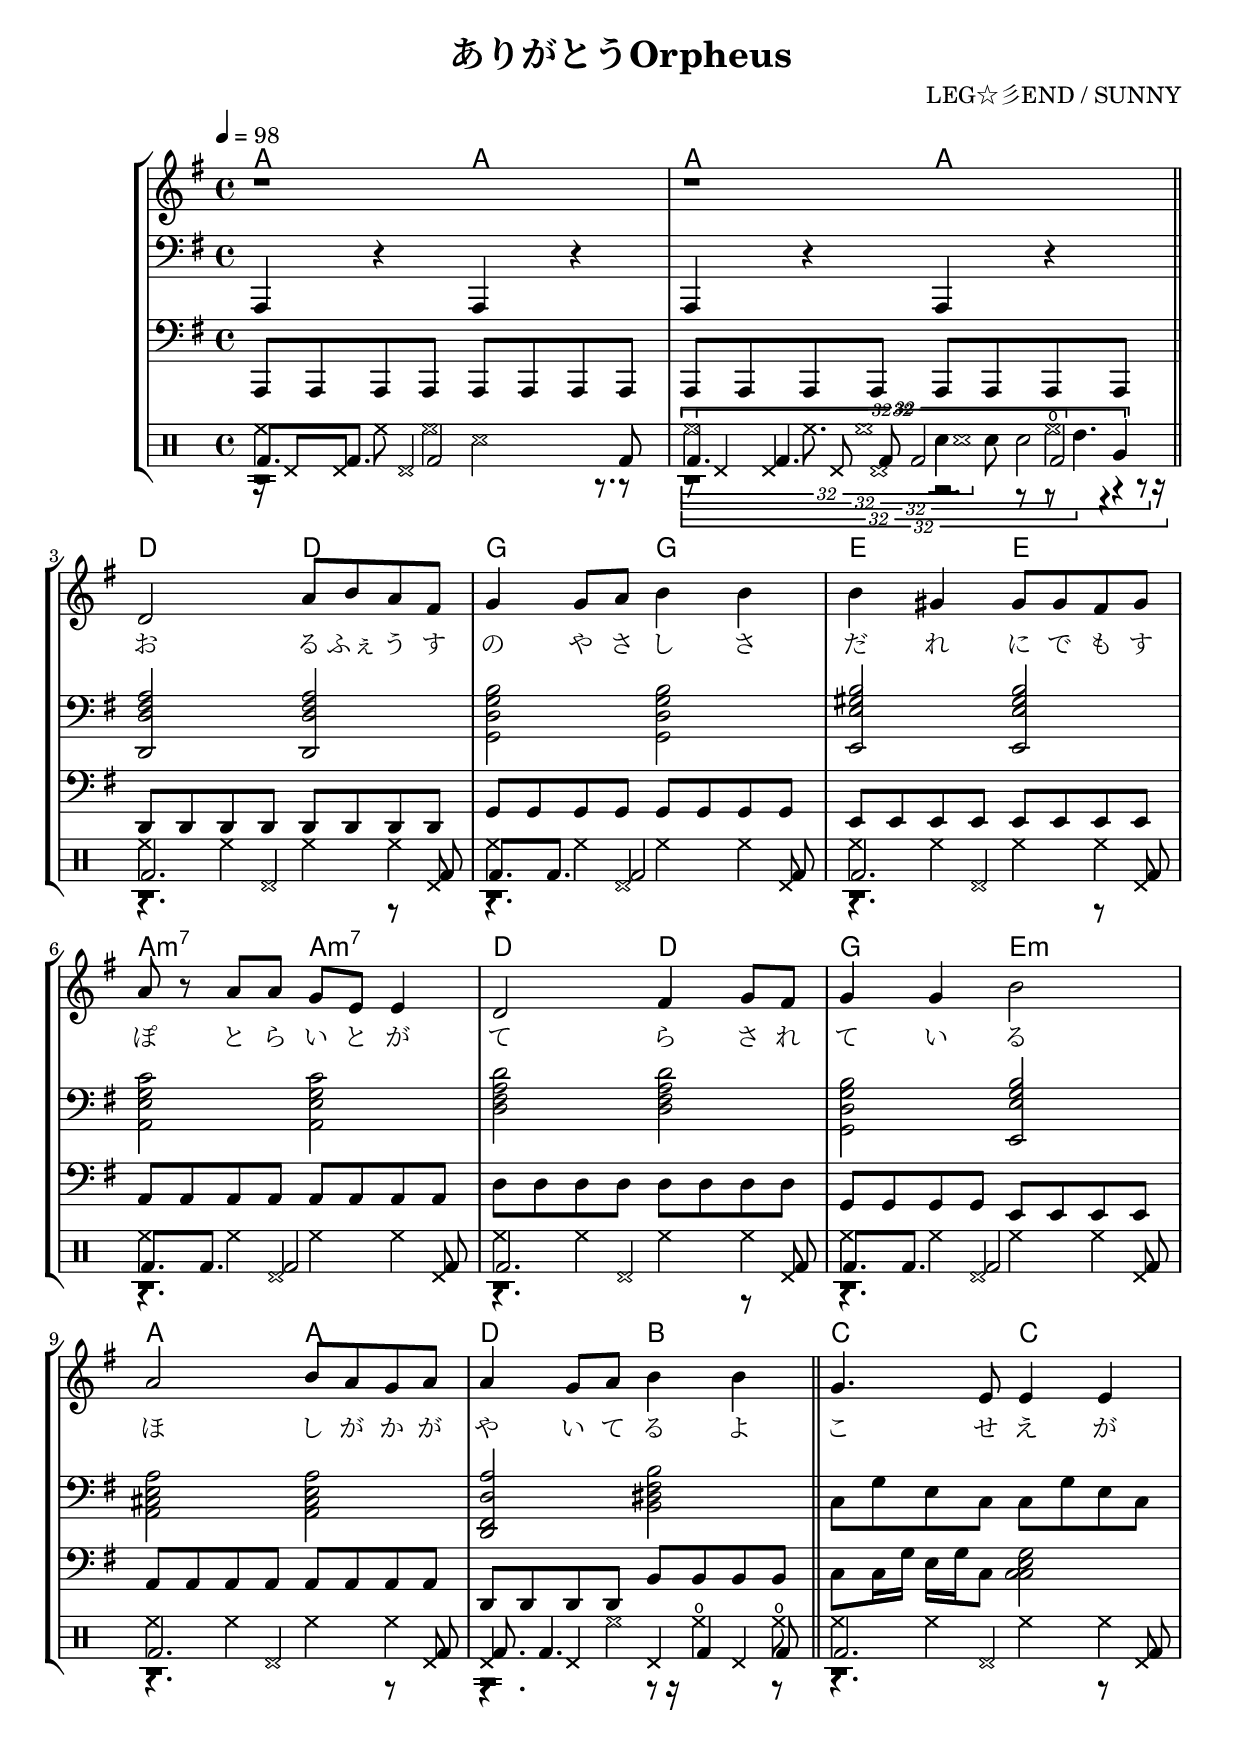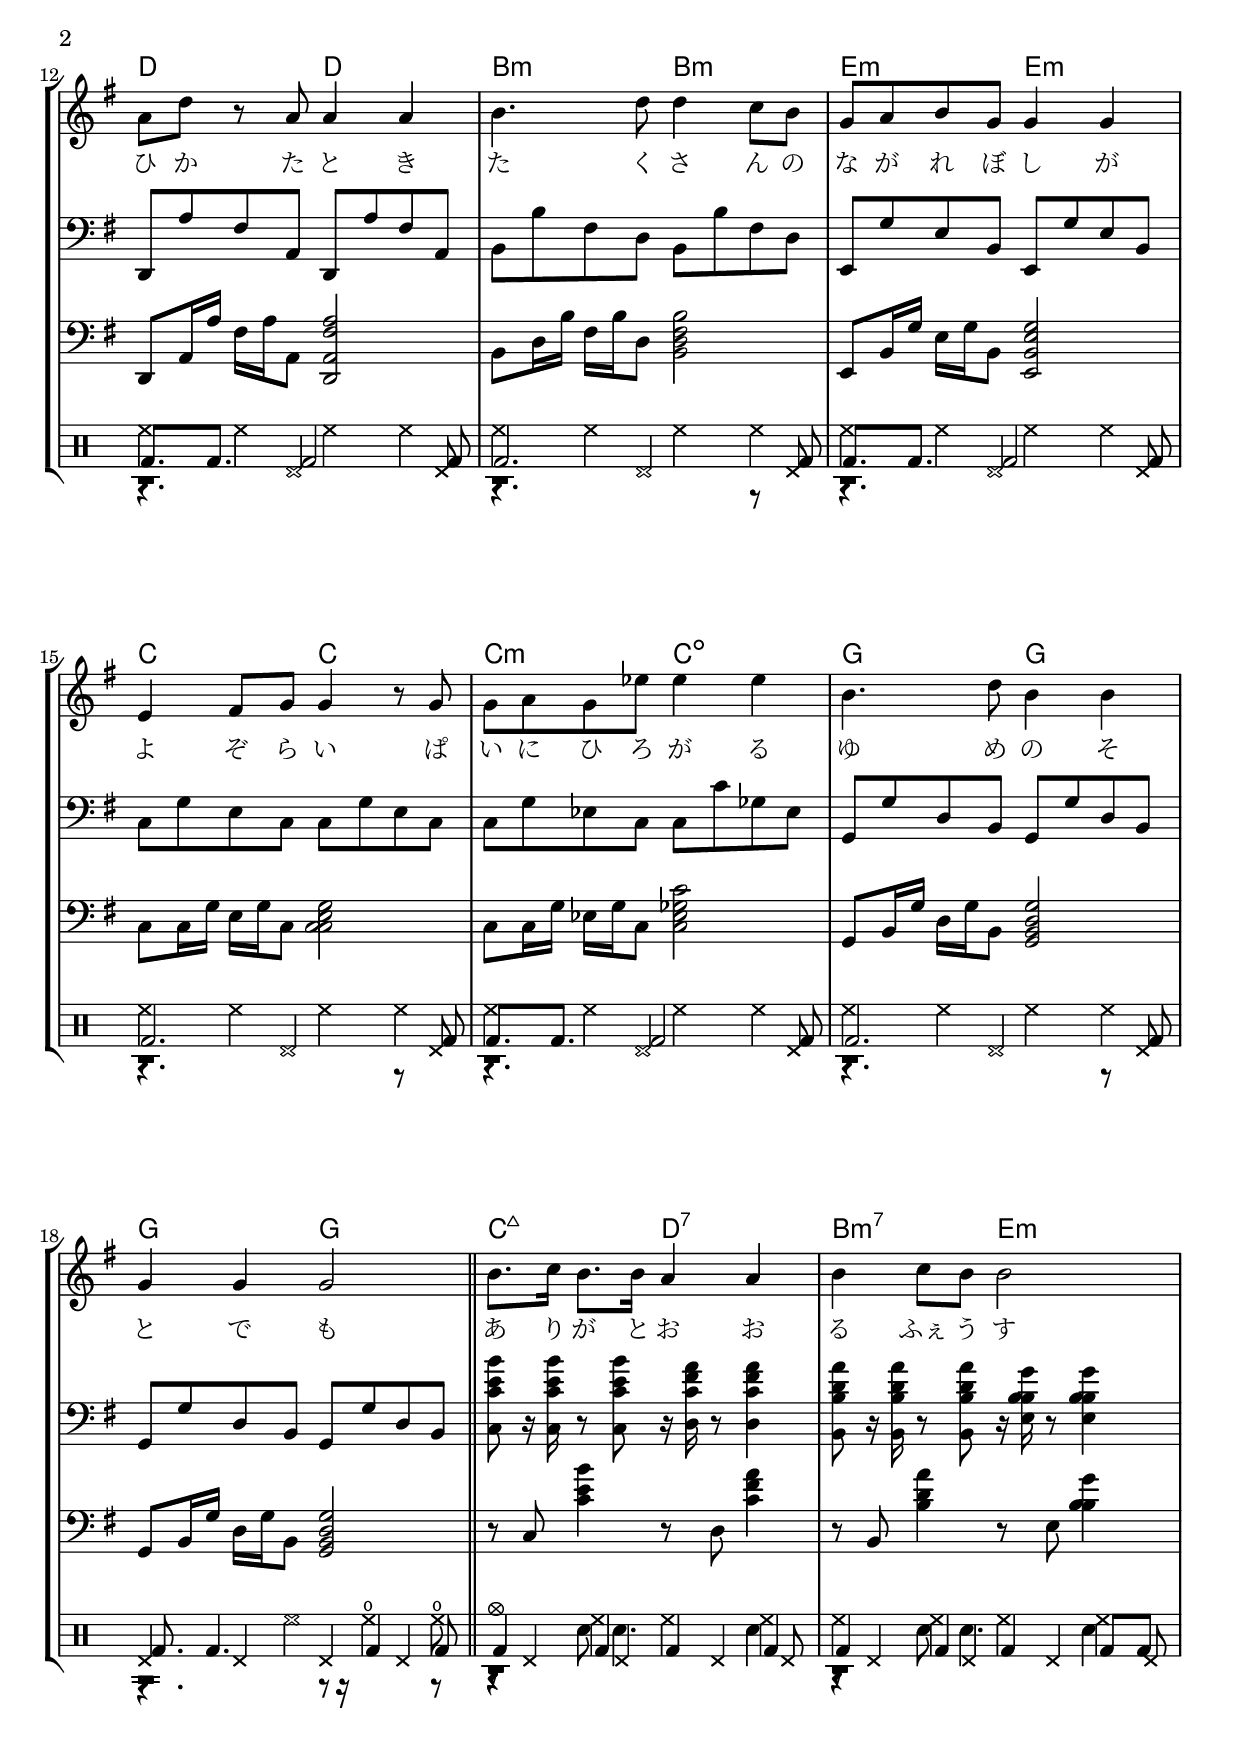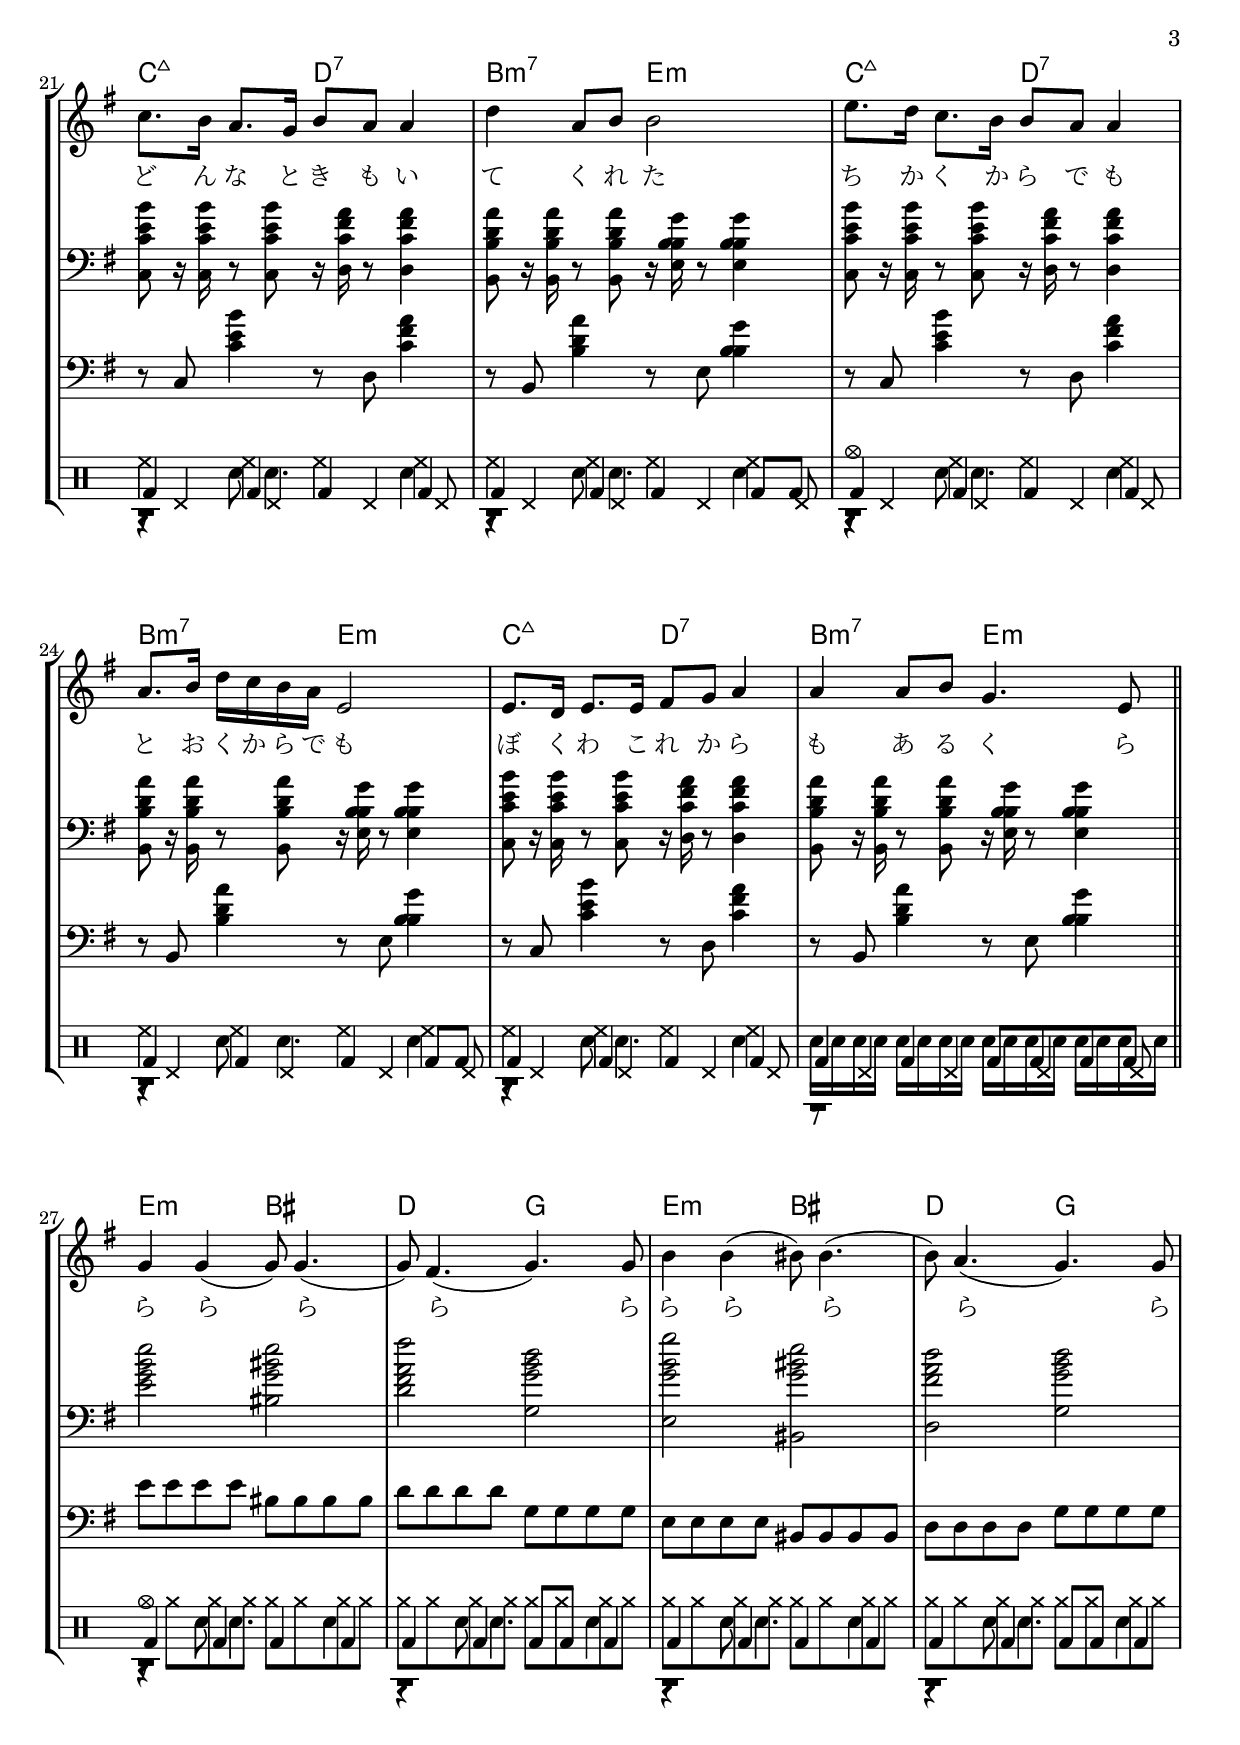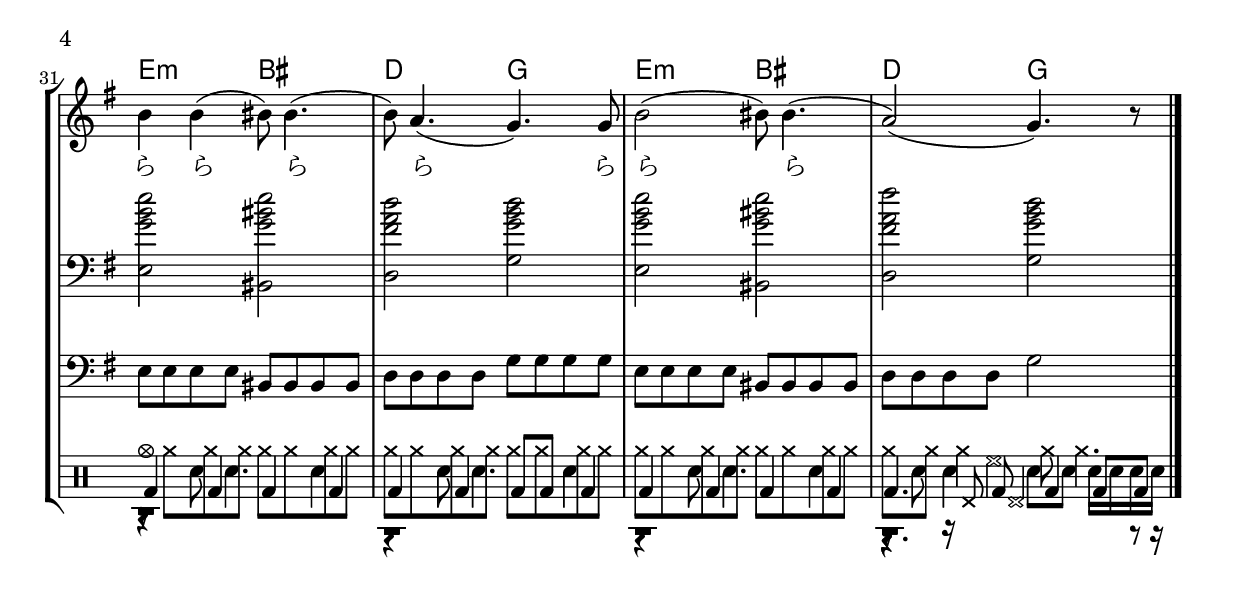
\version "2.12.1"

\header {
	title = \markup {ありがとうOrpheus}
	composer = \markup \center-column {"LEG☆彡END / SUNNY"}
}

harmony = \chordmode {
	a2 a a a 

	d d g g e e a:min7 a:min7 d d g e:m a a d b 

	c c d d b:m b:m e:m e:m c c c:m c:dim g g g g 

	c:maj7 d:7 b:min7 e:m c:maj7 d:7 b:min7 e:m c:maj7 d:7 b:min7 e:m c:maj7 d:7 b:min7 e:m 

	e:m bis d g e:m bis d g e:m bis d g e:m bis d g 
}

melody = {
	\key g \major
	\tempo 4 = 98
	r1 | r1   
	\set Staff.midiInstrument = #"mmi0.34"
	 d'2  a'8  b'8  a'8  fis'8 
	g'4  g'8  a'8  b'4  b'4 
	b'4  gis'4  gis'8  gis'8  fis'8  gis'8 
	a'8  r8  a'8  a'8  g'8  e'8  e'4 
	d'2  fis'4  g'8  fis'8 
	g'4  g'4  b'2 
	a'2  b'8  a'8  g'8  a'8 
	a'4  g'8  a'8  b'4  b'4
	\set Staff.midiInstrument = #"mmi0.34"
	 g'4.  e'8  e'4  e'4 
	a'8  d''8  r8  a'8  a'4  a'4 
	b'4.  d''8  d''4  c''8  b'8 
	g'8  a'8  b'8  g'8  g'4  g'4 
	e'4  fis'8  g'8  g'4  r8  g'8 
	g'8  a'8  g'8  es''8  es''4  es''4 
	b'4.  d''8  b'4  b'4 
	g'4  g'4  g'2
	\set Staff.midiInstrument = #"mmi0.34"
	 b'8.  c''16  b'8.  b'16  a'4  a'4 
	b'4  c''8  b'8  b'2 
	c''8.  b'16  a'8.  g'16  b'8  a'8  a'4 
	d''4  a'8  b'8  b'2 
	e''8.  d''16  c''8.  b'16  b'8  a'8  a'4 
	a'8.  b'16  d''16  c''16  b'16  a'16  e'2 
	e'8.  d'16  e'8.  e'16  fis'8  g'8  a'4 
	a'4  a'8  b'8  g'4.  	\set Staff.midiInstrument = #"mmi0.34"
	e'8 
	g'4  g'4  (g'8)  g'4. 
	(g'8)  fis'4.  (g'4.)  g'8 
	b'4  b'4  (bis'8)  bis'4. 
	(b'8)  a'4.  (g'4.)  g'8 
	b'4  b'4  (bis'8)  bis'4. 
	(b'8)  a'4.  (g'4.)  g'8 
	b'2  (bis'8)  bis'4. 
	(a'2)  (g'4.)  	r8 	\bar "|."
}

words = \lyricmode {
	
	お  る  ふぇ  う  す  の  や  さ  し  さ  だ  れ  に  で  も  す  ぽ  と  ら  い  と  が  て  ら  さ  れ  て  い  る  ほ  し  が  か  が  や  い  て  る  よ  
	こ  せ  え  が  ひ  か  た  と  き  た  く  さ  ん  の  な  が  れ  ぼ  し  が  よ  ぞ  ら  い  ぱ  い  に  ひ  ろ  が  る  ゆ  め  の  そ  と  で  も  
	あ  り  が  と  お  お  る  ふぇ  う  す  ど  ん  な  と  き  も  い  て  く  れ  た  ち  か  く  か  ら  で  も  と  お  く  か  ら  で  も  ぼ  く  わ  こ  れ  か  ら  も  あ  る  く  
	ら  ら  ら  ら  ら  ら  ら  ら  ら  ら  ら  ら  ら  ら  ら  ら  ら  ら  
}

tempochange = {
	\tempo 4 = 98
	r1 | r1 \bar "||"
	\tempo 4 = 98
	r1 | r1 | r1 | r1 | r1 | r1 | r1 | r1 \bar "||"
	\tempo 4 = 98
	r1 | r1 | r1 | r1 | r1 | r1 | r1 | r1 \bar "||"
	\tempo 4 = 98
	r1 | r1 | r1 | r1 | r1 | r1 | r1 | r1 \bar "||"
	\tempo 4 = 98
	r1 | r1 | r1 | r1 | r1 | r1 | r1 | r1 \bar "|."
}

mainacc = {
	\clef bass
	\set Staff.midiInstrument = #"Synth Voice"
	\key g \major
	\tempo 4 = 98
	a,,4 r4
	a,,4 r4
	a,,4 r4
	a,,4 r4
	\bar "||"

	\set Staff.midiInstrument = #"Harmonica"
	<d, d fis a>2
	<d, d fis a>2
	<g, d g b>2
	<g, d g b>2
	<e, e gis b>2
	<e, e gis b>2
	<a, e g c'>2
	<a, e g c'>2
	<d fis a d'>2
	<d fis a d'>2
	<g, d g b>2
	<e, e g b>2
	<a, cis e a>2
	<a, cis e a>2
	<d, fis, d a>2
	<b, dis fis b>2
	\bar "||"

	\set Staff.midiInstrument = #"Acoustic Guitar (steel)"
	c8 g e c
	c8 g e c
	d,8 a fis a,
	d,8 a fis a,
	b,8 b fis d
	b,8 b fis d
	e,8 g e b,
	e,8 g e b,
	c8 g e c
	c8 g e c
	c8 g es c
	c8 c' ges es
	g,8 g d b,
	g,8 g d b,
	g,8 g d b,
	g,8 g d b,
	\bar "||"

	\set Staff.midiInstrument = #"Electric Guitar (clean)"
	<c c' e' b'>8 r16 <c c' e' b'>16 r8     <c c' e' b'>8
	r16 <d c' fis' a'>16 r8     <d c' fis' a'>4
	<b, b d' a'>8 r16 <b, b d' a'>16 r8     <b, b d' a'>8
	r16 <e b b g'>16 r8     <e b b g'>4
	<c c' e' b'>8 r16 <c c' e' b'>16 r8     <c c' e' b'>8
	r16 <d c' fis' a'>16 r8     <d c' fis' a'>4
	<b, b d' a'>8 r16 <b, b d' a'>16 r8     <b, b d' a'>8
	r16 <e b b g'>16 r8     <e b b g'>4
	<c c' e' b'>8 r16 <c c' e' b'>16 r8     <c c' e' b'>8
	r16 <d c' fis' a'>16 r8     <d c' fis' a'>4
	<b, b d' a'>8 r16 <b, b d' a'>16 r8     <b, b d' a'>8
	r16 <e b b g'>16 r8     <e b b g'>4
	<c c' e' b'>8 r16 <c c' e' b'>16 r8     <c c' e' b'>8
	r16 <d c' fis' a'>16 r8     <d c' fis' a'>4
	<b, b d' a'>8 r16 <b, b d' a'>16 r8     <b, b d' a'>8
	r16 <e b b g'>16 r8     <e b b g'>4
	\bar "||"

	\set Staff.midiInstrument = #"String Ensemble 1"
	<e' g' b' e''>2
	<bis g' bis' e''>2
	<d' fis' a' fis''>2
	<g g' b' d''>2
	<e g' b' g''>2
	<bis, g' bis' e''>2
	<d fis' a' d''>2
	<g g' b' d''>2
	<e g' b' e''>2
	<bis, g' bis' e''>2
	<d fis' a' d''>2
	<g g' b' d''>2
	<e g' b' e''>2
	<bis, g' bis' e''>2
	<d fis' a' fis''>2
	<g g' b' d''>2
	\bar "|."
}

subacc = {
	\clef bass
	\set Staff.midiInstrument = #"Acoustic Guitar (nylon)"
	\key g \major
	\tempo 4 = 98
	a,,8 a,,8 a,,8 a,,8
	a,,8 a,,8 a,,8 a,,8
	a,,8 a,,8 a,,8 a,,8
	a,,8 a,,8 a,,8 a,,8
	\bar "||"

	\set Staff.midiInstrument = #"Acoustic Guitar (nylon)"
	d,8 d,8 d,8 d,8
	d,8 d,8 d,8 d,8
	g,8 g,8 g,8 g,8
	g,8 g,8 g,8 g,8
	e,8 e,8 e,8 e,8
	e,8 e,8 e,8 e,8
	a,8 a,8 a,8 a,8
	a,8 a,8 a,8 a,8
	d8 d8 d8 d8
	d8 d8 d8 d8
	g,8 g,8 g,8 g,8
	e,8 e,8 e,8 e,8
	a,8 a,8 a,8 a,8
	a,8 a,8 a,8 a,8
	d,8 d,8 d,8 d,8
	b,8 b,8 b,8 b,8
	\bar "||"

	\set Staff.midiInstrument = #"Music box"
	c8 c16 g e g c8
	<c c e g>2
	d,8 a,16 a fis a a,8
	<d, a, fis a>2
	b,8 d16 b fis b d8
	<b, d fis b>2
	e,8 b,16 g e g b,8
	<e, b, e g>2
	c8 c16 g e g c8
	<c c e g>2
	c8 c16 g es g c8
	<c es ges c'>2
	g,8 b,16 g d g b,8
	<g, b, d g>2
	g,8 b,16 g d g b,8
	<g, b, d g>2
	\bar "||"

	\set Staff.midiInstrument = #"Electric Bass (pick)"
	r8 c <c' e' b'>4
	r8 d <c' fis' a'>4
	r8 b, <b d' a'>4
	r8 e <b b g'>4
	r8 c <c' e' b'>4
	r8 d <c' fis' a'>4
	r8 b, <b d' a'>4
	r8 e <b b g'>4
	r8 c <c' e' b'>4
	r8 d <c' fis' a'>4
	r8 b, <b d' a'>4
	r8 e <b b g'>4
	r8 c <c' e' b'>4
	r8 d <c' fis' a'>4
	r8 b, <b d' a'>4
	r8 e <b b g'>4
	\bar "||"

	\set Staff.midiInstrument = #"Electric Bass (pick)"
	e'8 e'8 e'8 e'8
	bis8 bis8 bis8 bis8
	d'8 d'8 d'8 d'8
	g8 g8 g8 g8
	e8 e8 e8 e8
	bis,8 bis,8 bis,8 bis,8
	d8 d8 d8 d8
	g8 g8 g8 g8
	e8 e8 e8 e8
	bis,8 bis,8 bis,8 bis,8
	d8 d8 d8 d8
	g8 g8 g8 g8
	e8 e8 e8 e8
	bis,8 bis,8 bis,8 bis,8
	d8 d8 d8 d8
	g2
	\bar "|."
}

percA = {
	\drummode {
	hh4 hh8 hh2 r8  |\times 16/32{ hh2 hh8. hh1 r4 r16 } \bar "||"
	r1  |r1  |r1  |r1  |r1  |r1  |r1  |r2 r8 hho4 hho8  \bar "||"
	r1  |r1  |r1  |r1  |r1  |r1  |r1  |r2 r8 hho4 hho8  \bar "||"
	r4 hh4 hh4 hh4  |hh4 hh4 hh4 hh4  |hh4 hh4 hh4 hh4  |hh4 hh4 hh4 hh4  |r4 hh4 hh4 hh4  |hh4 hh4 hh4 hh4  |hh4 hh4 hh4 hh4  |r1  \bar "||"
	r8 cymr8 cymr8 cymr8 cymr8 cymr8 cymr8 cymr8  |cymr8 cymr8 cymr8 cymr8 cymr8 cymr8 cymr8 cymr8  |cymr8 cymr8 cymr8 cymr8 cymr8 cymr8 cymr8 cymr8  |cymr8 cymr8 cymr8 cymr8 cymr8 cymr8 cymr8 cymr8  |r8 cymr8 cymr8 cymr8 cymr8 cymr8 cymr8 cymr8  |cymr8 cymr8 cymr8 cymr8 cymr8 cymr8 cymr8 cymr8  |cymr8 cymr8 cymr8 cymr8 cymr8 cymr8 cymr8 cymr8  |cymr8 cymr8 cymr4 cymr8 cymr4.  \bar "|."
	}
}

percB = {
	\drummode {
	r16 hhp8 hhp8 hhp2 r8.  |\times 16/32{ r8 hhp4 hhp4 hhp8 hhp1 r4 } \bar "||"
	r4. hhp2 hhp8  |r4. hhp2 hhp8  |r4. hhp2 hhp8  |r4. hhp2 hhp8  |r4. hhp2 hhp8  |r4. hhp2 hhp8  |r4. hhp2 hhp8  |hhp4 hhp4 hhp4 hhp4  \bar "||"
	r4. hhp2 hhp8  |r4. hhp2 hhp8  |r4. hhp2 hhp8  |r4. hhp2 hhp8  |r4. hhp2 hhp8  |r4. hhp2 hhp8  |r4. hhp2 hhp8  |hhp4 hhp4 hhp4 hhp4  \bar "||"
	r4 sn8 sn4. sn4  |r4 sn8 sn4. sn4  |r4 sn8 sn4. sn4  |r4 sn8 sn4. sn4  |r4 sn8 sn4. sn4  |r4 sn8 sn4. sn4  |r4 sn8 sn4. sn4  |sn16 sn16 sn16 sn16 sn16 sn16 sn16 sn16 sn16 sn16 sn16 sn16 sn16 sn16 sn16 sn16  \bar "||"
	r4 sn8 sn4. sn4  |r4 sn8 sn4. sn4  |r4 sn8 sn4. sn4  |r4 sn8 sn4. sn4  |r4 sn8 sn4. sn4  |r4 sn8 sn4. sn4  |r4 sn8 sn4. sn4  |r8 sn8 sn4 sn8 sn8 sn16 sn16 sn16 sn16  \bar "|."
	}
}

percC = {
	\drummode {
	r1  |\times 16/32{ r1 r2 hho2 } \bar "||"
	hh4 hh4 hh4 hh4  |hh4 hh4 hh4 hh4  |hh4 hh4 hh4 hh4  |hh4 hh4 hh4 hh4  |hh4 hh4 hh4 hh4  |hh4 hh4 hh4 hh4  |hh4 hh4 hh4 hh4  |r4. hh2 r8  \bar "||"
	hh4 hh4 hh4 hh4  |hh4 hh4 hh4 hh4  |hh4 hh4 hh4 hh4  |hh4 hh4 hh4 hh4  |hh4 hh4 hh4 hh4  |hh4 hh4 hh4 hh4  |hh4 hh4 hh4 hh4  |r4. hh2 r8  \bar "||"
	bd4 bd4 bd4 bd4  |bd4 bd4 bd4 bd8 bd8  |bd4 bd4 bd4 bd4  |bd4 bd4 bd4 bd8 bd8  |bd4 bd4 bd4 bd4  |bd4 bd4 bd4 bd8 bd8  |bd4 bd4 bd4 bd4  |bd4 bd4 bd8 bd8 bd8 bd8  \bar "||"
	bd4 bd4 bd4 bd4  |bd4 bd4 bd8 bd8 bd4  |bd4 bd4 bd4 bd4  |bd4 bd4 bd8 bd8 bd4  |bd4 bd4 bd4 bd4  |bd4 bd4 bd8 bd8 bd4  |bd4 bd4 bd4 bd4  |bd4. bd8 bd4 bd8 bd8  \bar "|."
	}
}

percD = {
	\drummode {
	bd8. bd8. bd2 bd8  |\times 16/32{ bd4. bd4. bd8 bd2 r8 bd2 } \bar "||"
	bd2. r8 bd8  |bd8. bd8. bd2 bd8  |bd2. r8 bd8  |bd8. bd8. bd2 bd8  |bd2. r8 bd8  |bd8. bd8. bd2 bd8  |bd2. r8 bd8  |bd8. bd4. r16 bd4 bd8  \bar "||"
	bd2. r8 bd8  |bd8. bd8. bd2 bd8  |bd2. r8 bd8  |bd8. bd8. bd2 bd8  |bd2. r8 bd8  |bd8. bd8. bd2 bd8  |bd2. r8 bd8  |bd8. bd4. r16 bd4 bd8  \bar "||"
	r8 hhp4 hhp4 hhp4 hhp8  |r8 hhp4 hhp4 hhp4 hhp8  |r8 hhp4 hhp4 hhp4 hhp8  |r8 hhp4 hhp4 hhp4 hhp8  |r8 hhp4 hhp4 hhp4 hhp8  |r8 hhp4 hhp4 hhp4 hhp8  |r8 hhp4 hhp4 hhp4 hhp8  |r8 hhp4 hhp4 hhp4 hhp8  \bar "||"
	cymc1  |r1 |r1 |r1 |cymc1  |r1 |r1 |r1 \bar "|."
	}
}

percE = {
	\drummode {
	r2 ss2  |\times 16/32{ r1 ss1 } \bar "||"
	r1 | r1 | r1 | r1 | r1 | r1 | r1 | r1 \bar "||"
	r1 | r1 | r1 | r1 | r1 | r1 | r1 | r1 \bar "||"
	cymc1  |r1 |r1 |r1 |cymc1  |r1 |r1 |r1 \bar "||"
	r1 |r1 |r1 |r1 |r1 |r1 |r1 |r4 r16 hhp8 hhp2 r16  \bar "|."
	}
}

percF = {
	\drummode {
	r1 |\times 16/32{ r1 sn4 sn8 sn2 r8 } \bar "||"
	r1 | r1 | r1 | r1 | r1 | r1 | r1 | r1 \bar "||"
	r1 | r1 | r1 | r1 | r1 | r1 | r1 | r1 \bar "||"
	r1 | r1 | r1 | r1 | r1 | r1 | r1 | r1 \bar "||"
	r1 |r1 |r1 |r1 |r1 |r1 |r1 |r4. hh2 r8  \bar "|."
	}
}

percG = {
	\drummode {
	r1 |r1 \bar "||"
	r1 | r1 | r1 | r1 | r1 | r1 | r1 | r1 \bar "||"
	r1 | r1 | r1 | r1 | r1 | r1 | r1 | r1 \bar "||"
	r1 | r1 | r1 | r1 | r1 | r1 | r1 | r1 \bar "||"
	r1 | r1 | r1 | r1 | r1 | r1 | r1 | r1 \bar "|."
	}
}

percH = {
	\drummode {
	r1 |\times 16/32{ r1 r2 r8 tommh4. } \bar "||"
	r1 | r1 | r1 | r1 | r1 | r1 | r1 | r1 \bar "||"
	r1 | r1 | r1 | r1 | r1 | r1 | r1 | r1 \bar "||"
	r1 | r1 | r1 | r1 | r1 | r1 | r1 | r1 \bar "||"
	r1 | r1 | r1 | r1 | r1 | r1 | r1 | r1 \bar "|."
	}
}

percI = {
	\drummode {
	r1 |\times 16/32{ r1 r2. tomfh4 } \bar "||"
	r1 | r1 | r1 | r1 | r1 | r1 | r1 | r1 \bar "||"
	r1 | r1 | r1 | r1 | r1 | r1 | r1 | r1 \bar "||"
	r1 | r1 | r1 | r1 | r1 | r1 | r1 | r1 \bar "||"
	r1 | r1 | r1 | r1 | r1 | r1 | r1 | r1 \bar "|."
	}
}

\score {
	<<
		\new StaffGroup <<
			\new ChordNames {\harmony}
			\new Voice = "melody" {\melody}
			\new Lyrics \lyricsto "melody" \words
			\new Staff = "mainacc" {\mainacc}
			\new Staff = "subacc" {\subacc}
			\new DrumStaff <<
				\new DrumVoice {\percA}
				\new DrumVoice {\percB}
				\new DrumVoice {\percC}
				\new DrumVoice {\percD}
				\new DrumVoice {\percE}
				\new DrumVoice {\percF}
				\new DrumVoice {\percG}
				\new DrumVoice {\percH}
				\new DrumVoice {\percI}
			>>
		>>
	>>
	\layout { }
}
